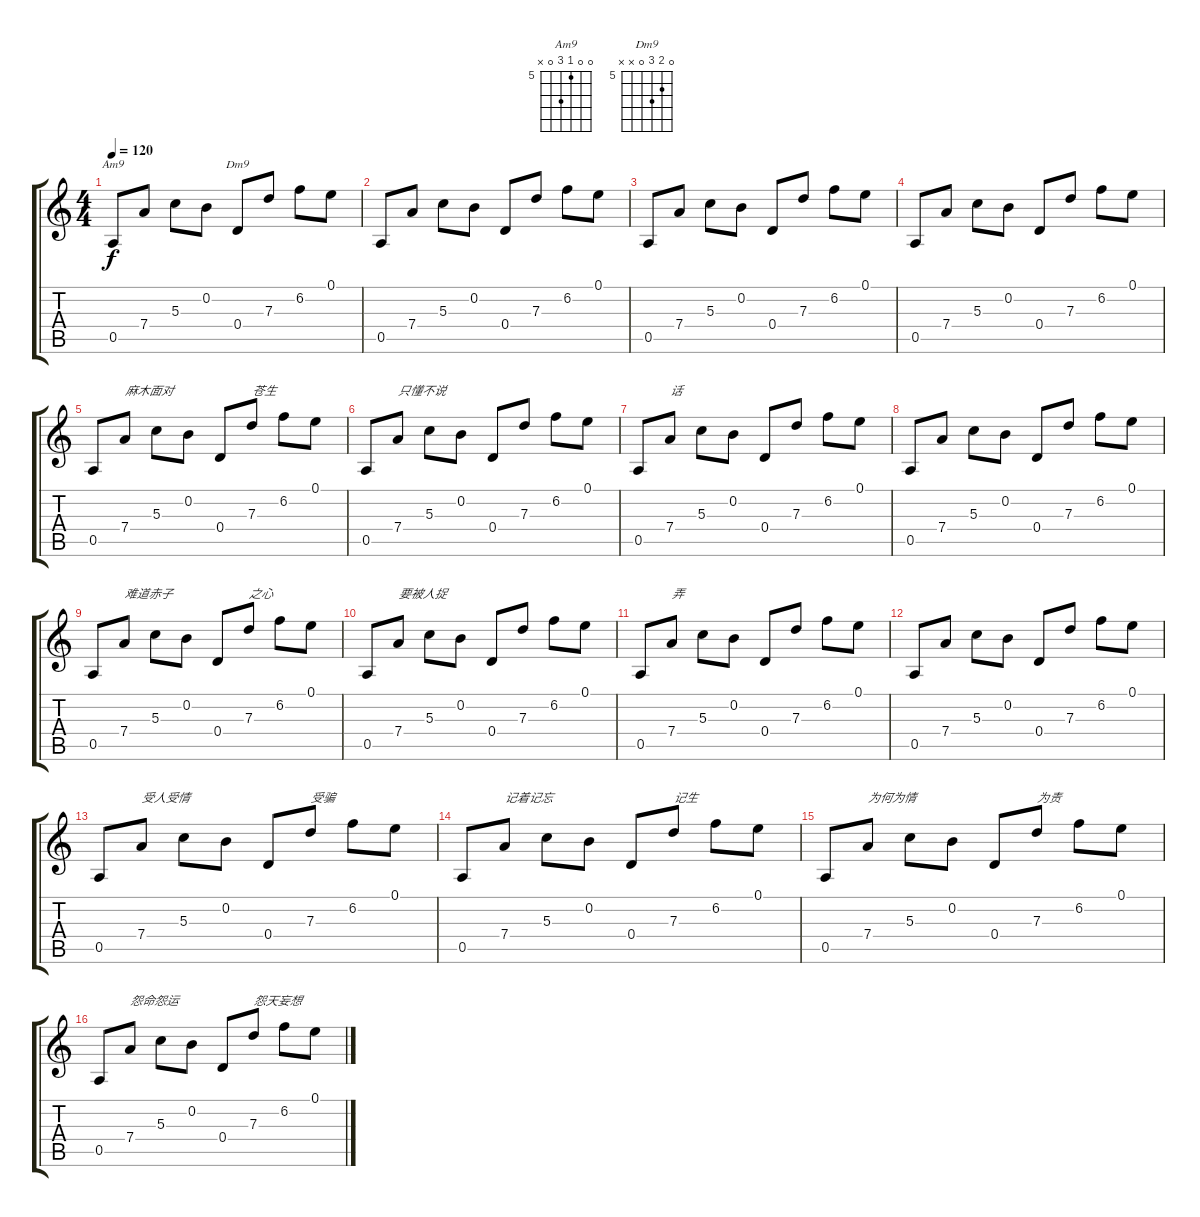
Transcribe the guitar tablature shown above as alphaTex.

\track "" {instrument acousticguitarsteel}
\staff {score tabs}
\tuning (E4 B3 G3 D3 A2 E2) {hide}
\chord ("Am9" 0 0 5 7 0 x) {firstfret 5}
\chord ("Dm9" 0 6 7 0 x x) {firstfret 5}
\ts (4 4)
\tempo 120
\clef g2
\ks c
0.5.8{ch "Am9" dy f instrument acousticguitarsteel} 7.4.8 5.3.8 0.2.8 0.4.8{ch "Dm9"} 7.3.8 6.2.8 0.1.8 |
0.5.8 7.4.8 5.3.8 0.2.8 0.4.8 7.3.8 6.2.8 0.1.8 |
0.5.8 7.4.8 5.3.8 0.2.8 0.4.8 7.3.8 6.2.8 0.1.8 |
0.5.8 7.4.8 5.3.8 0.2.8 0.4.8 7.3.8 6.2.8 0.1.8 |
0.5.8 7.4.8{txt "麻木面对"} 5.3.8 0.2.8 0.4.8 7.3.8{txt "苍生"} 6.2.8 0.1.8 |
0.5.8 7.4.8{txt "只懂不说"} 5.3.8 0.2.8 0.4.8 7.3.8 6.2.8 0.1.8 |
0.5.8 7.4.8{txt "话"} 5.3.8 0.2.8 0.4.8 7.3.8 6.2.8 0.1.8 |
0.5.8 7.4.8 5.3.8 0.2.8 0.4.8 7.3.8 6.2.8 0.1.8 |
0.5.8 7.4.8{txt "难道赤子"} 5.3.8 0.2.8 0.4.8 7.3.8{txt "之心"} 6.2.8 0.1.8 |
0.5.8 7.4.8{txt "要被人捉"} 5.3.8 0.2.8 0.4.8 7.3.8 6.2.8 0.1.8 |
0.5.8 7.4.8{txt "弄"} 5.3.8 0.2.8 0.4.8 7.3.8 6.2.8 0.1.8 |
0.5.8 7.4.8 5.3.8 0.2.8 0.4.8 7.3.8 6.2.8 0.1.8 |
0.5.8 7.4.8{txt "受人受情"} 5.3.8 0.2.8 0.4.8 7.3.8{txt "受骗"} 6.2.8 0.1.8 |
0.5.8 7.4.8{txt "记着记忘"} 5.3.8 0.2.8 0.4.8 7.3.8{txt "记生"} 6.2.8 0.1.8 |
0.5.8 7.4.8{txt "为何为情"} 5.3.8 0.2.8 0.4.8 7.3.8{txt "为责"} 6.2.8 0.1.8 |
0.5.8 7.4.8{txt "怨命怨运"} 5.3.8 0.2.8 0.4.8 7.3.8{txt "怨天妄想"} 6.2.8 0.1.8
